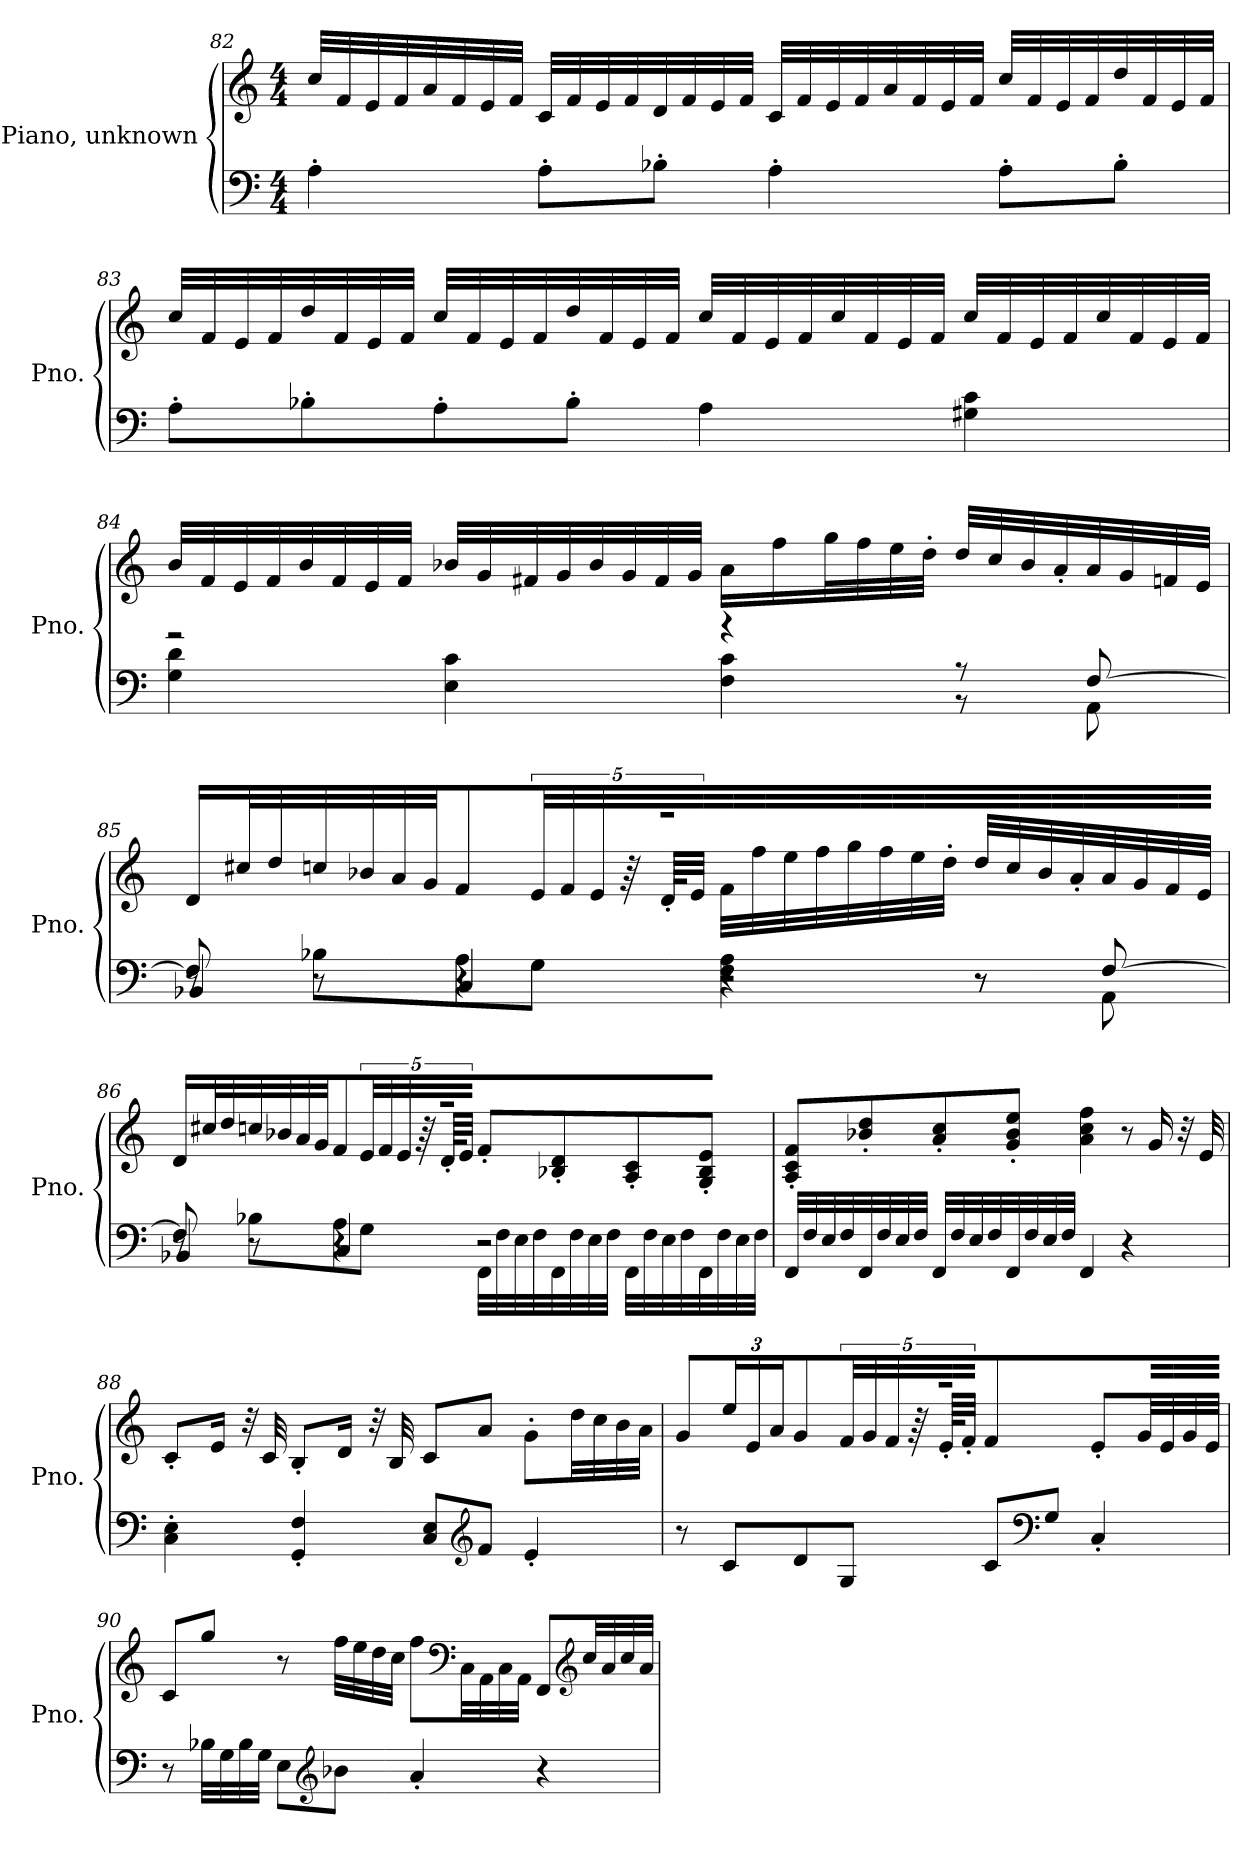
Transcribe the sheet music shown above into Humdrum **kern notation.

**kern	**kern
*part1	*part1
*staff2	*staff1
*I"Piano, unknown	*
*I'Pno.	*
!!LO:LB:g=z
*clefF4	*clefG2
*k[]	*k[]
*M4/4	*M4/4
=82	=82
4A'\	32cc/LLL
.	32f/
.	32e/
.	32f/
.	32a/
.	32f/
.	32e/
.	32f/JJJ
8A'\L	32c/LLL
.	32f/
.	32e/
.	32f/
8B-X'\J	32d/
.	32f/
.	32e/
.	32f/JJJ
4A'\	32c/LLL
.	32f/
.	32e/
.	32f/
.	32a/
.	32f/
.	32e/
.	32f/JJJ
8A'\L	32cc/LLL
.	32f/
.	32e/
.	32f/
8B-'\J	32dd/
.	32f/
.	32e/
.	32f/JJJ
!!LO:LB:g=z
=83	=83
8A'\L	32cc/LLL
.	32f/
.	32e/
.	32f/
8B-X'\	32dd/
.	32f/
.	32e/
.	32f/JJJ
8A'\	32cc/LLL
.	32f/
.	32e/
.	32f/
8B-'\J	32dd/
.	32f/
.	32e/
.	32f/JJJ
4A\	32cc/LLL
.	32f/
.	32e/
.	32f/
.	32cc/
.	32f/
.	32e/
.	32f/JJJ
4G#X\ 4c\	32cc/LLL
.	32f/
.	32e/
.	32f/
.	32cc/
.	32f/
.	32e/
.	32f/JJJ
!!LO:LB:g=z
=84	=84
*^	*
2r	4G\ 4d\	32b/LLL
.	.	32f/
.	.	32e/
.	.	32f/
.	.	32b/
.	.	32f/
.	.	32e/
.	.	32f/JJJ
.	4E\ 4c\	32b-X/LLL
.	.	32g/
.	.	32f#X/
.	.	32g/
.	.	32b-/
.	.	32g/
.	.	32f#/
.	.	32g/JJJ
4r	4F\ 4c\	16a\LL
.	.	16ff\
.	.	32gg\L
.	.	32ff\
.	.	32ee\
.	.	32dd'\JJJ
8r	8r	32dd/LLL
.	.	32cc/
.	.	32b-/
.	.	32a'/
[8F/	8AA\	32a/
.	.	32g/
.	.	32fn/
.	.	32e/JJJ
!!LO:PB:g=z
=85	=85	=85
*	*^	*
8F/]	8r	4BB-X/	16d/LL
.	.	.	32cc#X/L
.	.	.	32dd/
8r	8B-X\L	.	32ccn/
.	.	.	32b-X/
.	.	.	32a/
.	.	.	32g/JJ
4r	8A\	4C/	8f/
.	8G\J	.	40e/LL
.	.	.	40f/
.	.	.	40e/JJJ
.	.	.	80r
.	.	.	80d'/KLLL
.	.	.	40e/JJJ
4r	4F\ 4A\	2r	32f\LLL
.	.	.	32ff\
.	.	.	32ee\
.	.	.	32ff\
.	.	.	32gg\
.	.	.	32ff\
.	.	.	32ee\
.	.	.	32dd'\JJJ
8r	8r	.	32dd/LLL
.	.	.	32cc/
.	.	.	32b-/
.	.	.	32a'/
[8F/	8AA\	.	32a/
.	.	.	32g/
.	.	.	32f/
.	.	.	32e/JJJ
!!LO:LB:g=z
=86	=86	=86	=86
8F/]	8r	4BB-X/	16d/LL
.	.	.	32cc#X/L
.	.	.	32dd/
8r	8B-X\L	.	32ccn/
.	.	.	32b-X/
.	.	.	32a/
.	.	.	32g/JJ
4r	8A\	4C/	8f/
.	8G\J	.	40e/LL
.	.	.	40f/
.	.	.	40e/JJJ
.	.	.	80r
.	.	.	80d'/KLLL
.	.	.	40e/JJJ
2r	32FF\LLL	2r	8f'/L
.	32F\	.	.
.	32E\	.	.
.	32F\	.	.
.	32FF\	.	8B-X/' 8d/'
.	32F\	.	.
.	32E\	.	.
.	32F\JJJ	.	.
.	32FF\LLL	.	8A/' 8c/'
.	32F\	.	.
.	32E\	.	.
.	32F\	.	.
.	32FF\	.	8G/' 8B-/' 8e/'J
.	32F\	.	.
.	32E\	.	.
.	32F\JJJ	.	.
*v	*v	*v	*
!!LO:LB:g=z
=87	=87
32FF/LLL	8A/' 8c/' 8f/'L
32F/	.
32E/	.
32F/	.
32FF/	8b-X/' 8dd/'
32F/	.
32E/	.
32F/JJJ	.
32FF/LLL	8a/' 8cc/'
32F/	.
32E/	.
32F/	.
32FF/	8g/' 8b-/' 8ee/'J
32F/	.
32E/	.
32F/JJJ	.
4FF/	4a\ 4cc\ 4ff\
4r	8r
.	16g/
.	32r
.	32e/
=88	=88
4C\' 4E\'	8c'/L
.	16e/Jk
.	32r
.	32c/
4GG/' 4F/'	8B'/L
.	16d/Jk
.	32r
.	32B/
8C/ 8E/L	8c/L
*clefG2	*
8f/J	8a/J
4e'/	8g'\L
.	32dd\LL
.	32cc\
.	32b\
.	32a\JJJ
!!LO:LB:g=z
=89	=89
8r	8g/L
*	*Xbrackettup
8c/L	24ee/L
.	24e/
.	24a/J
8d/	8g/
*	*brackettup
8G/J	40f/LL
.	40g/
.	40f/JJJ
.	80r
.	80e'/KLLL
.	40f'/JJJ
8c/L	4f/
*clefF4	*
8G/J	.
4C'/	8e'/L
.	32g/LL
.	32e/
.	32g/
.	32e/JJJ
=90	=90
8r	8c/L
32B-X\LLL	8gg/J
32G\	.
32B-\	.
32G\JJJ	.
8E\L	8r
*clefG2	*
8b-X\J	32ff\LLL
.	32ee\
.	32dd\
.	32cc\JJJ
4a'/	8ff\L
*	*clefF4
.	32C\LL
.	32AA\
.	32C\
.	32AA\JJJ
4r	8FF/L
*	*clefG2
.	32cc/LL
.	32a/
.	32cc/
.	32a/JJJ
=	=
*-	*-
